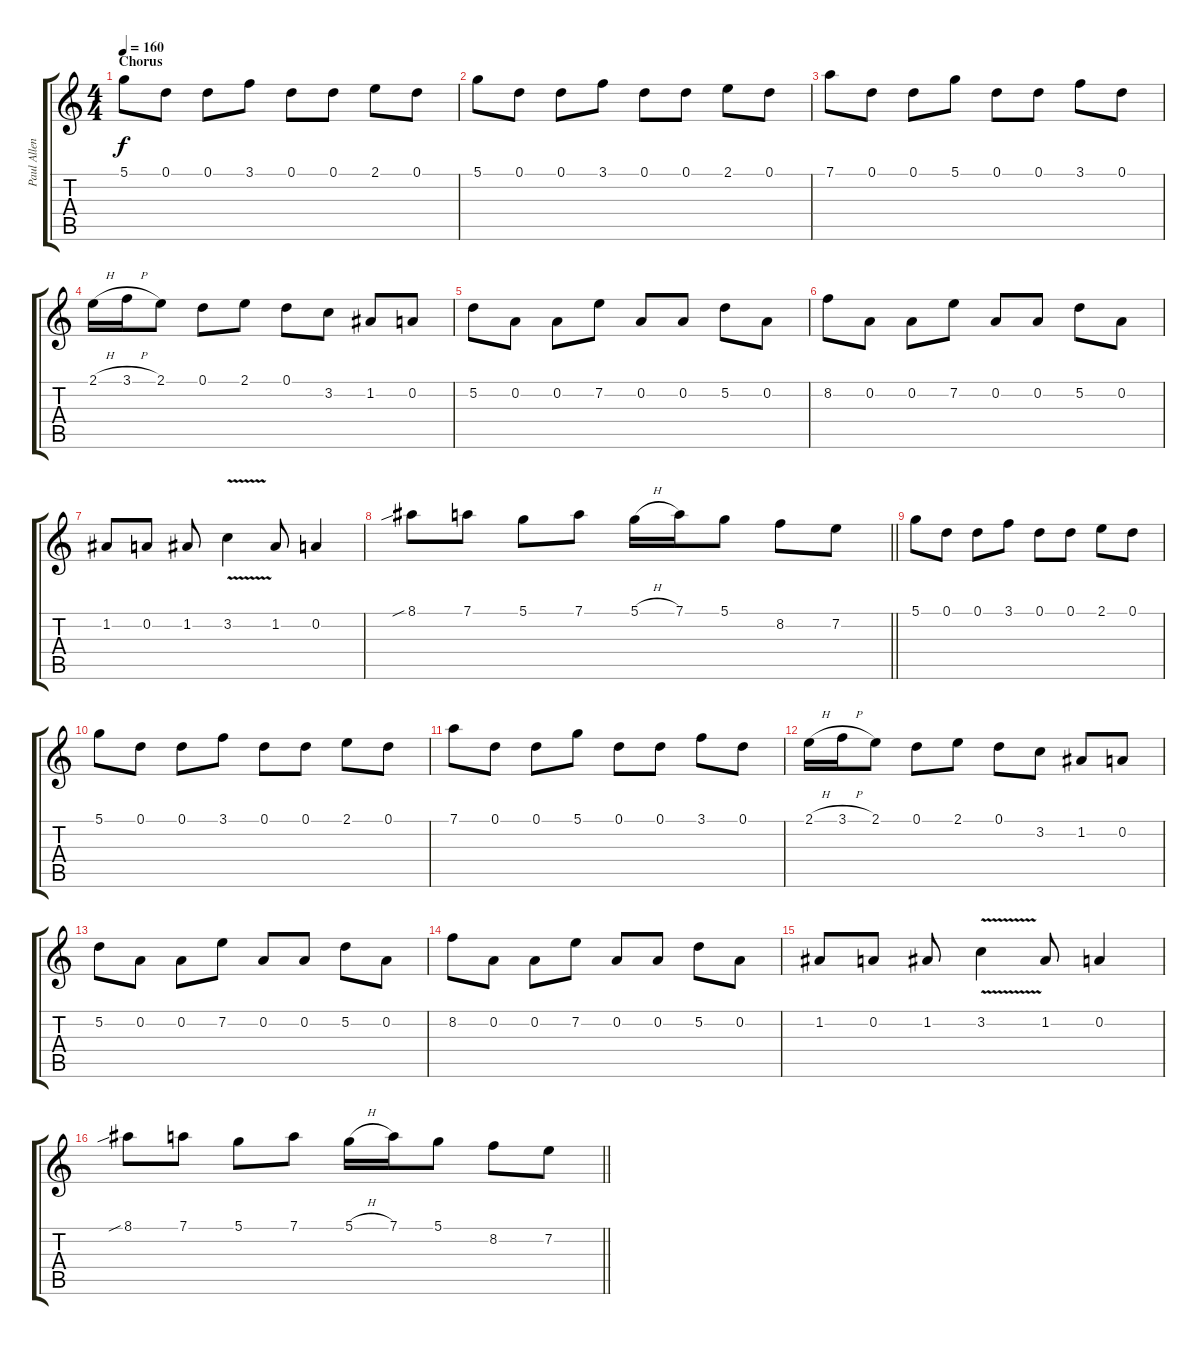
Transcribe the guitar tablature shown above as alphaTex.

\track ("Paul Allender" "Paul Allen") {instrument distortionguitar}
\staff {score tabs}
\tuning (D4 A3 F3 C3 G2 D2) {hide}
\ts (4 4)
\section ("" "Chorus")
\tempo 160
\clef g2
\ks c
5.1.8{dy f} 0.1.8 0.1.8 3.1.8 0.1.8 0.1.8 2.1.8 0.1.8 |
5.1.8 0.1.8 0.1.8 3.1.8 0.1.8 0.1.8 2.1.8 0.1.8 |
7.1.8 0.1.8 0.1.8 5.1.8 0.1.8 0.1.8 3.1.8 0.1.8 |
2.1{h}.16 3.1{h}.16 2.1.8 0.1.8 2.1.8 0.1.8 3.2.8 1.2.8 0.2.8 |
5.2.8 0.2.8 0.2.8 7.2.8 0.2.8 0.2.8 5.2.8 0.2.8 |
8.2.8 0.2.8 0.2.8 7.2.8 0.2.8 0.2.8 5.2.8 0.2.8 |
1.2.8 0.2.8 1.2.8 3.2{v}.4 1.2.8 0.2.4 |
\barLineRight lightlight
8.1{sib}.8 7.1.8 5.1.8 7.1.8 5.1{h}.16 7.1.16 5.1.8 8.2.8 7.2.8 |
5.1.8 0.1.8 0.1.8 3.1.8 0.1.8 0.1.8 2.1.8 0.1.8 |
5.1.8 0.1.8 0.1.8 3.1.8 0.1.8 0.1.8 2.1.8 0.1.8 |
7.1.8 0.1.8 0.1.8 5.1.8 0.1.8 0.1.8 3.1.8 0.1.8 |
2.1{h}.16 3.1{h}.16 2.1.8 0.1.8 2.1.8 0.1.8 3.2.8 1.2.8 0.2.8 |
5.2.8 0.2.8 0.2.8 7.2.8 0.2.8 0.2.8 5.2.8 0.2.8 |
8.2.8 0.2.8 0.2.8 7.2.8 0.2.8 0.2.8 5.2.8 0.2.8 |
1.2.8 0.2.8 1.2.8 3.2{v}.4 1.2.8 0.2.4 |
\barLineRight lightlight
8.1{sib}.8 7.1.8 5.1.8 7.1.8 5.1{h}.16 7.1.16 5.1.8 8.2.8 7.2.8
